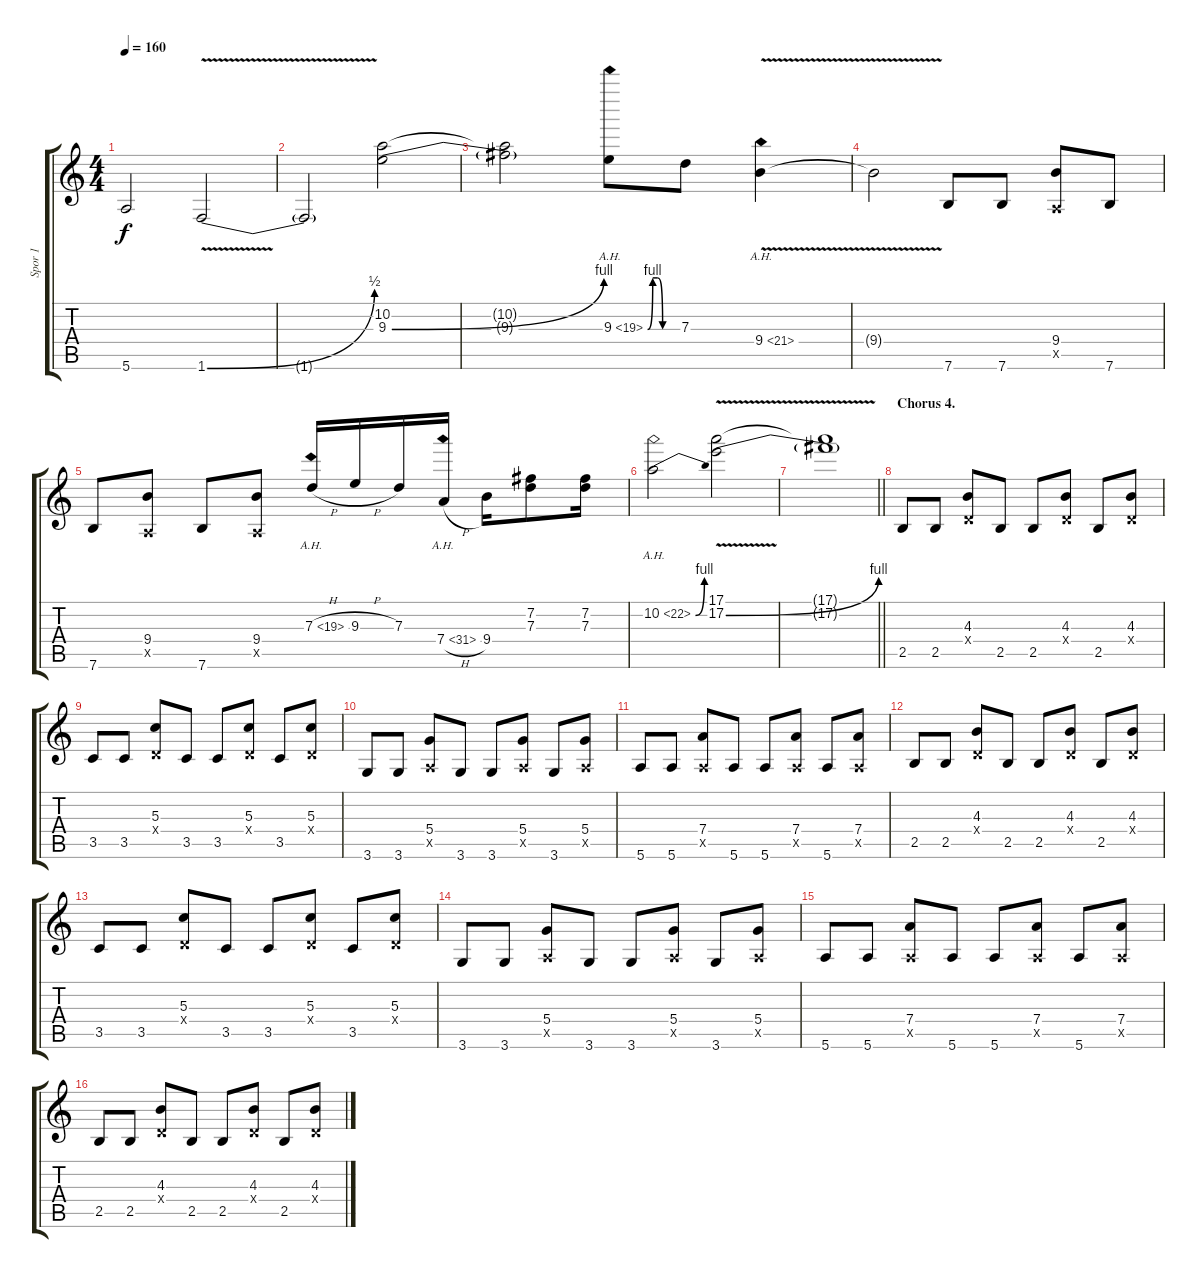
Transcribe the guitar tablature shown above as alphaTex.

\track ("Spor 1" "Spor 1") {instrument distortionguitar}
\staff {score tabs}
\tuning (E4 B3 G3 D3 A2 E2) {hide}
\ts (4 4)
\tempo 160
\clef g2
\ks c
5.6{t}.2{dy f} 1.6{be (bend 0 0 60 2) v}.2 |
1.6{t}.2 (10.2 9.3{be (bend 0 0 60 4)}).2 |
(10.2{t} 9.3{t}).2 9.3{be (custom 0 0 10 4 20 4 30 0 60 0) ah 10}.8 7.3.8 9.4{ah 12 v}.4 |
9.4{t}.2 7.6.8 7.6.8 (9.4 0.5{x}).8 7.6.8 |
7.6.8 (9.4 0.5{x}).8 7.6.8 (9.4 0.5{x}).8 7.3{ah 12 h}.16 9.3{h}.16 7.3.16 7.4{ah 24 h}.16 9.4.16 (7.2 7.3).8 (7.2 7.3).16 |
10.2{be (bend 0 0 60 4) ah 12}.2 (17.1 17.2{be (bend 0 0 60 4) v}).2 |
\barLineRight lightlight
(17.1{t} 17.2{t}).1 |
\section ("" "Chorus 4.")
2.5.8 2.5.8 (4.3 0.4{x}).8 2.5.8 2.5.8 (4.3 0.4{x}).8 2.5.8 (4.3 0.4{x}).8 |
3.5.8 3.5.8 (5.3 0.4{x}).8 3.5.8 3.5.8 (5.3 0.4{x}).8 3.5.8 (5.3 0.4{x}).8 |
3.6.8 3.6.8 (5.4 0.5{x}).8 3.6.8 3.6.8 (5.4 0.5{x}).8 3.6.8 (5.4 0.5{x}).8 |
5.6.8 5.6.8 (7.4 0.5{x}).8 5.6.8 5.6.8 (7.4 0.5{x}).8 5.6.8 (7.4 0.5{x}).8 |
2.5.8 2.5.8 (4.3 0.4{x}).8 2.5.8 2.5.8 (4.3 0.4{x}).8 2.5.8 (4.3 0.4{x}).8 |
3.5.8 3.5.8 (5.3 0.4{x}).8 3.5.8 3.5.8 (5.3 0.4{x}).8 3.5.8 (5.3 0.4{x}).8 |
3.6.8 3.6.8 (5.4 0.5{x}).8 3.6.8 3.6.8 (5.4 0.5{x}).8 3.6.8 (5.4 0.5{x}).8 |
5.6.8 5.6.8 (7.4 0.5{x}).8 5.6.8 5.6.8 (7.4 0.5{x}).8 5.6.8 (7.4 0.5{x}).8 |
2.5.8 2.5.8 (4.3 0.4{x}).8 2.5.8 2.5.8 (4.3 0.4{x}).8 2.5.8 (4.3 0.4{x}).8
